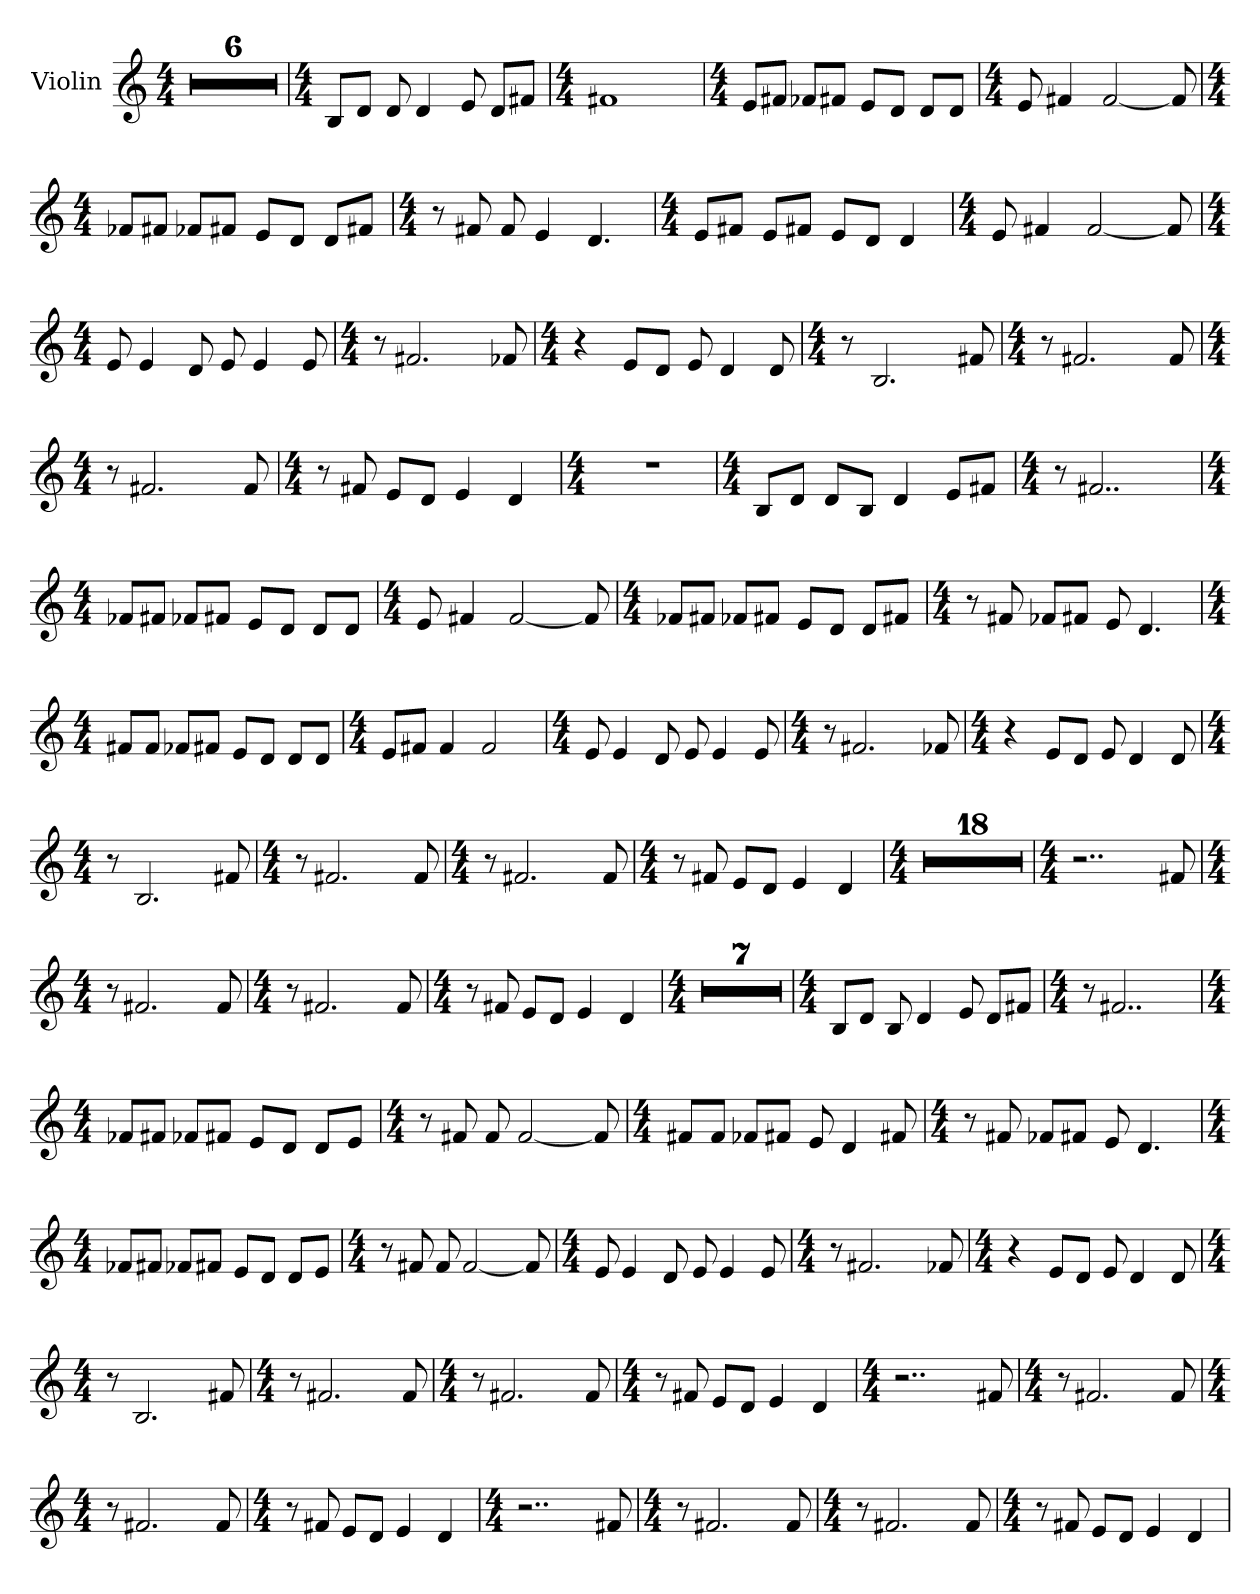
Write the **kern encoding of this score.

**kern
*part1
*staff1
*I"Violin
*I'Vln
*M4/4
=
1r
=
*M4/4
1r
=
*M4/4
1r
=
*M4/4
1r
=
*M4/4
1r
=
*M4/4
1r
=
*M4/4
8BL
8dJ
8d
4d
8e
8dL
8f#XJ
=
*M4/4
1f#X
=
*M4/4
8eL
8f#XJ
8f-XL
8f#XJ
8eL
8dJ
8dL
8dJ
=
*M4/4
8e
4f#X
[2f#
8f#]
=
*M4/4
8f-XL
8f#XJ
8f-XL
8f#XJ
8eL
8dJ
8dL
8f#XJ
=
*M4/4
8r
8f#X
8f#
4e
4.d
=
*M4/4
8eL
8f#XJ
8eL
8f#XJ
8eL
8dJ
4d
=
*M4/4
8e
4f#X
[2f#
8f#]
=
*M4/4
8e
4e
8d
8e
4e
8e
=
*M4/4
8r
2.f#X
8f-X
=
*M4/4
4r
8eL
8dJ
8e
4d
8d
=
*M4/4
8r
2.B
8f#X
=
*M4/4
8r
2.f#X
8f#
=
*M4/4
8r
2.f#X
8f#
=
*M4/4
8r
8f#X
8eL
8dJ
4e
4d
=
*M4/4
1r
=
*M4/4
8BL
8dJ
8dL
8BJ
4d
8eL
8f#XJ
=
*M4/4
8r
2..f#X
=
*M4/4
8f-XL
8f#XJ
8f-XL
8f#XJ
8eL
8dJ
8dL
8dJ
=
*M4/4
8e
4f#X
[2f#
8f#]
=
*M4/4
8f-XL
8f#XJ
8f-XL
8f#XJ
8eL
8dJ
8dL
8f#XJ
=
*M4/4
8r
8f#X
8f-XL
8f#XJ
8e
4.d
=
*M4/4
8f#XL
8f#J
8f-XL
8f#XJ
8eL
8dJ
8dL
8dJ
=
*M4/4
8eL
8f#XJ
4f#
2f#
=
*M4/4
8e
4e
8d
8e
4e
8e
=
*M4/4
8r
2.f#X
8f-X
=
*M4/4
4r
8eL
8dJ
8e
4d
8d
=
*M4/4
8r
2.B
8f#X
=
*M4/4
8r
2.f#X
8f#
=
*M4/4
8r
2.f#X
8f#
=
*M4/4
8r
8f#X
8eL
8dJ
4e
4d
=
*M4/4
1r
=
*M4/4
1r
=
*M4/4
1r
=
*M4/4
1r
=
*M4/4
1r
=
*M4/4
1r
=
*M4/4
1r
=
*M4/4
1r
=
*M4/4
1r
=
*M4/4
1r
=
*M4/4
1r
=
*M4/4
1r
=
*M4/4
1r
=
*M4/4
1r
=
*M4/4
1r
=
*M4/4
1r
=
*M4/4
1r
=
*M4/4
1r
=
*M4/4
2..r
8f#X
=
*M4/4
8r
2.f#X
8f#
=
*M4/4
8r
2.f#X
8f#
=
*M4/4
8r
8f#X
8eL
8dJ
4e
4d
=
*M4/4
1r
=
*M4/4
1r
=
*M4/4
1r
=
*M4/4
1r
=
*M4/4
1r
=
*M4/4
1r
=
*M4/4
1r
=
*M4/4
8BL
8dJ
8B
4d
8e
8dL
8f#XJ
=
*M4/4
8r
2..f#X
=
*M4/4
8f-XL
8f#XJ
8f-XL
8f#XJ
8eL
8dJ
8dL
8eJ
=
*M4/4
8r
8f#X
8f#
[2f#
8f#]
=
*M4/4
8f#XL
8f#J
8f-XL
8f#XJ
8e
4d
8f#X
=
*M4/4
8r
8f#X
8f-XL
8f#XJ
8e
4.d
=
*M4/4
8f-XL
8f#XJ
8f-XL
8f#XJ
8eL
8dJ
8dL
8eJ
=
*M4/4
8r
8f#X
8f#
[2f#
8f#]
=
*M4/4
8e
4e
8d
8e
4e
8e
=
*M4/4
8r
2.f#X
8f-X
=
*M4/4
4r
8eL
8dJ
8e
4d
8d
=
*M4/4
8r
2.B
8f#X
=
*M4/4
8r
2.f#X
8f#
=
*M4/4
8r
2.f#X
8f#
=
*M4/4
8r
8f#X
8eL
8dJ
4e
4d
=
*M4/4
2..r
8f#X
=
*M4/4
8r
2.f#X
8f#
=
*M4/4
8r
2.f#X
8f#
=
*M4/4
8r
8f#X
8eL
8dJ
4e
4d
=
*M4/4
2..r
8f#X
=
*M4/4
8r
2.f#X
8f#
=
*M4/4
8r
2.f#X
8f#
=
*M4/4
8r
8f#X
8eL
8dJ
4e
4d
=
*-
